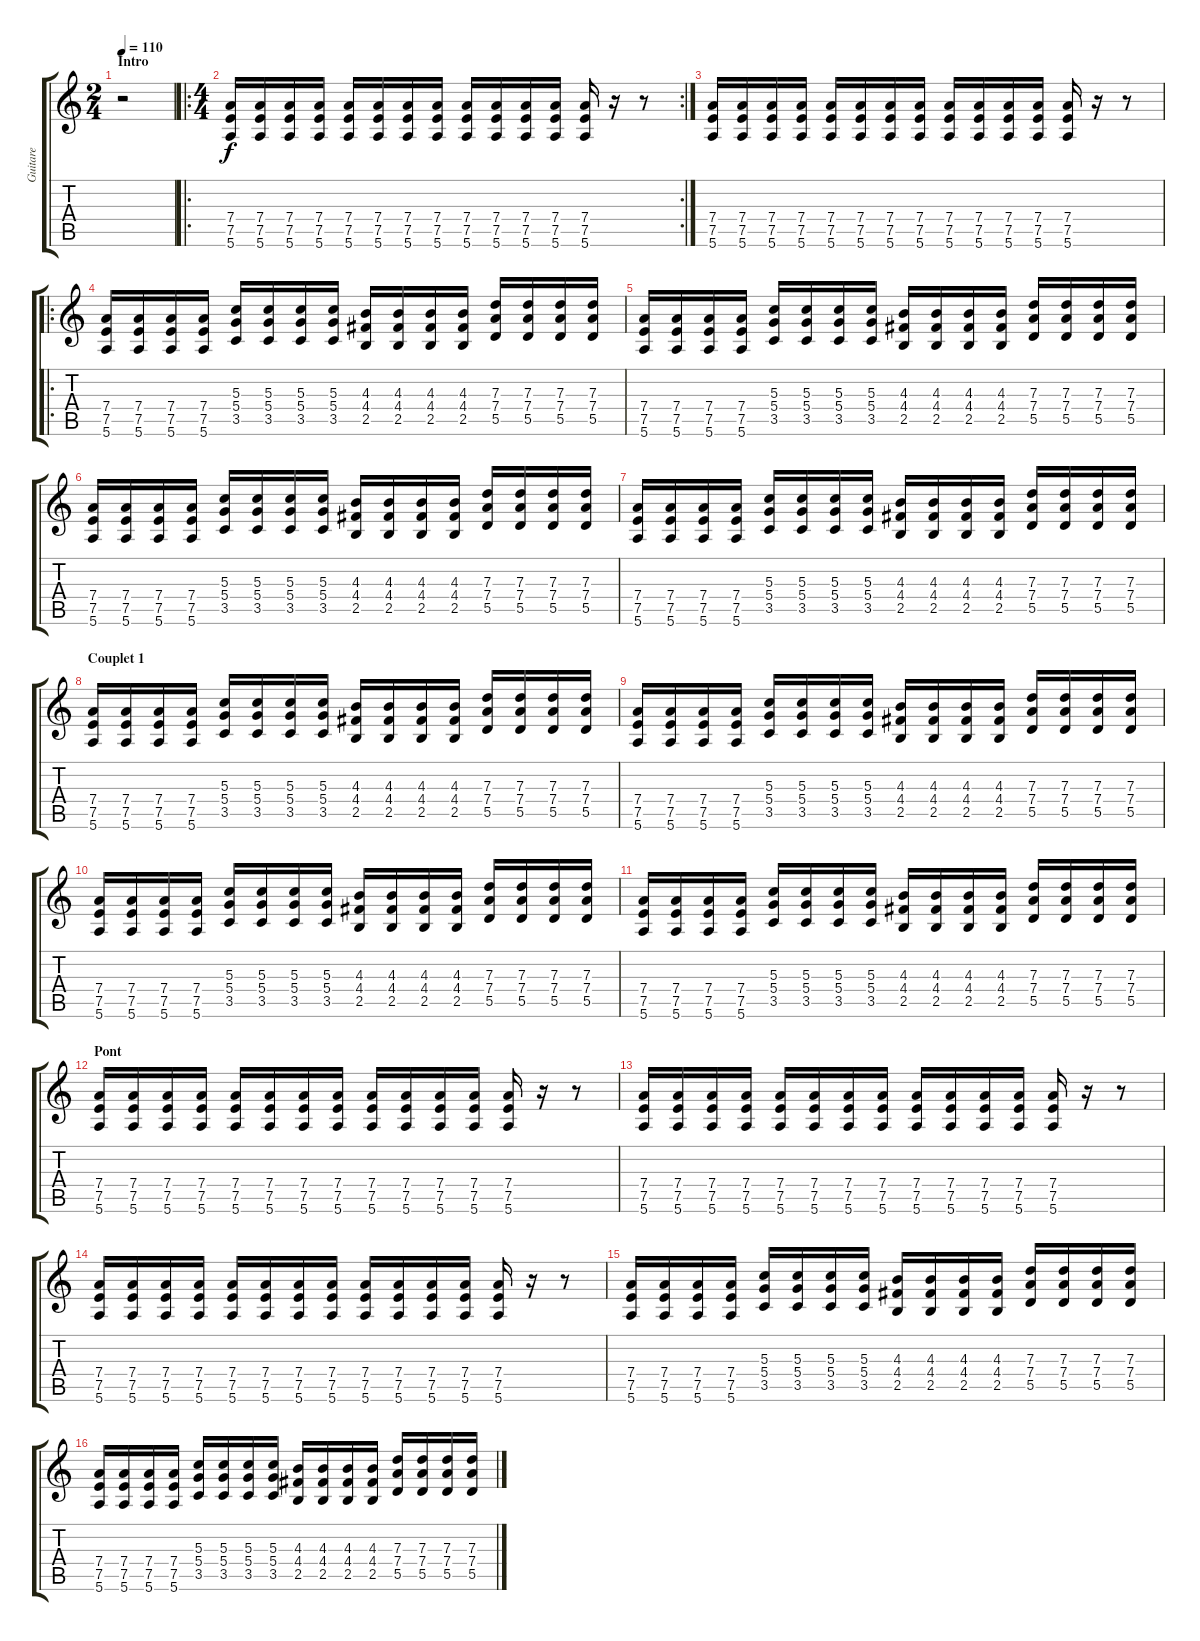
\track ("Guitare" "Guitare") {instrument overdrivenguitar}
\staff {score tabs}
\tuning (E4 B3 G3 D3 A2 E2) {hide}
\ts (2 4)
\section ("" "Intro")
\tempo 110
\clef g2
\ks c
r.2{dy f instrument overdrivenguitar} |
\ro
\rc 2
\ts (4 4)
(7.4 7.5 5.6).16 (7.4 7.5 5.6).16 (7.4 7.5 5.6).16 (7.4 7.5 5.6).16 (7.4 7.5 5.6).16 (7.4 7.5 5.6).16 (7.4 7.5 5.6).16 (7.4 7.5 5.6).16 (7.4 7.5 5.6).16 (7.4 7.5 5.6).16 (7.4 7.5 5.6).16 (7.4 7.5 5.6).16 (7.4 7.5 5.6).16 r.16 r.8 |
(7.4 7.5 5.6).16 (7.4 7.5 5.6).16 (7.4 7.5 5.6).16 (7.4 7.5 5.6).16 (7.4 7.5 5.6).16 (7.4 7.5 5.6).16 (7.4 7.5 5.6).16 (7.4 7.5 5.6).16 (7.4 7.5 5.6).16 (7.4 7.5 5.6).16 (7.4 7.5 5.6).16 (7.4 7.5 5.6).16 (7.4 7.5 5.6).16 r.16 r.8 |
\ro
(7.4 7.5 5.6).16 (7.4 7.5 5.6).16 (7.4 7.5 5.6).16 (7.4 7.5 5.6).16 (5.3 5.4 3.5).16 (5.3 5.4 3.5).16 (5.3 5.4 3.5).16 (5.3 5.4 3.5).16 (4.3 4.4 2.5).16 (4.3 4.4 2.5).16 (4.3 4.4 2.5).16 (4.3 4.4 2.5).16 (7.3 7.4 5.5).16 (7.3 7.4 5.5).16 (7.3 7.4 5.5).16 (7.3 7.4 5.5).16 |
(7.4 7.5 5.6).16 (7.4 7.5 5.6).16 (7.4 7.5 5.6).16 (7.4 7.5 5.6).16 (5.3 5.4 3.5).16 (5.3 5.4 3.5).16 (5.3 5.4 3.5).16 (5.3 5.4 3.5).16 (4.3 4.4 2.5).16 (4.3 4.4 2.5).16 (4.3 4.4 2.5).16 (4.3 4.4 2.5).16 (7.3 7.4 5.5).16 (7.3 7.4 5.5).16 (7.3 7.4 5.5).16 (7.3 7.4 5.5).16 |
(7.4 7.5 5.6).16 (7.4 7.5 5.6).16 (7.4 7.5 5.6).16 (7.4 7.5 5.6).16 (5.3 5.4 3.5).16 (5.3 5.4 3.5).16 (5.3 5.4 3.5).16 (5.3 5.4 3.5).16 (4.3 4.4 2.5).16 (4.3 4.4 2.5).16 (4.3 4.4 2.5).16 (4.3 4.4 2.5).16 (7.3 7.4 5.5).16 (7.3 7.4 5.5).16 (7.3 7.4 5.5).16 (7.3 7.4 5.5).16 |
(7.4 7.5 5.6).16 (7.4 7.5 5.6).16 (7.4 7.5 5.6).16 (7.4 7.5 5.6).16 (5.3 5.4 3.5).16 (5.3 5.4 3.5).16 (5.3 5.4 3.5).16 (5.3 5.4 3.5).16 (4.3 4.4 2.5).16 (4.3 4.4 2.5).16 (4.3 4.4 2.5).16 (4.3 4.4 2.5).16 (7.3 7.4 5.5).16 (7.3 7.4 5.5).16 (7.3 7.4 5.5).16 (7.3 7.4 5.5).16 |
\section ("" "Couplet 1")
(7.4 7.5 5.6).16 (7.4 7.5 5.6).16 (7.4 7.5 5.6).16 (7.4 7.5 5.6).16 (5.3 5.4 3.5).16 (5.3 5.4 3.5).16 (5.3 5.4 3.5).16 (5.3 5.4 3.5).16 (4.3 4.4 2.5).16 (4.3 4.4 2.5).16 (4.3 4.4 2.5).16 (4.3 4.4 2.5).16 (7.3 7.4 5.5).16 (7.3 7.4 5.5).16 (7.3 7.4 5.5).16 (7.3 7.4 5.5).16 |
(7.4 7.5 5.6).16 (7.4 7.5 5.6).16 (7.4 7.5 5.6).16 (7.4 7.5 5.6).16 (5.3 5.4 3.5).16 (5.3 5.4 3.5).16 (5.3 5.4 3.5).16 (5.3 5.4 3.5).16 (4.3 4.4 2.5).16 (4.3 4.4 2.5).16 (4.3 4.4 2.5).16 (4.3 4.4 2.5).16 (7.3 7.4 5.5).16 (7.3 7.4 5.5).16 (7.3 7.4 5.5).16 (7.3 7.4 5.5).16 |
(7.4 7.5 5.6).16 (7.4 7.5 5.6).16 (7.4 7.5 5.6).16 (7.4 7.5 5.6).16 (5.3 5.4 3.5).16 (5.3 5.4 3.5).16 (5.3 5.4 3.5).16 (5.3 5.4 3.5).16 (4.3 4.4 2.5).16 (4.3 4.4 2.5).16 (4.3 4.4 2.5).16 (4.3 4.4 2.5).16 (7.3 7.4 5.5).16 (7.3 7.4 5.5).16 (7.3 7.4 5.5).16 (7.3 7.4 5.5).16 |
(7.4 7.5 5.6).16 (7.4 7.5 5.6).16 (7.4 7.5 5.6).16 (7.4 7.5 5.6).16 (5.3 5.4 3.5).16 (5.3 5.4 3.5).16 (5.3 5.4 3.5).16 (5.3 5.4 3.5).16 (4.3 4.4 2.5).16 (4.3 4.4 2.5).16 (4.3 4.4 2.5).16 (4.3 4.4 2.5).16 (7.3 7.4 5.5).16 (7.3 7.4 5.5).16 (7.3 7.4 5.5).16 (7.3 7.4 5.5).16 |
\section ("" "Pont")
(7.4 7.5 5.6).16 (7.4 7.5 5.6).16 (7.4 7.5 5.6).16 (7.4 7.5 5.6).16 (7.4 7.5 5.6).16 (7.4 7.5 5.6).16 (7.4 7.5 5.6).16 (7.4 7.5 5.6).16 (7.4 7.5 5.6).16 (7.4 7.5 5.6).16 (7.4 7.5 5.6).16 (7.4 7.5 5.6).16 (7.4 7.5 5.6).16 r.16 r.8 |
(7.4 7.5 5.6).16 (7.4 7.5 5.6).16 (7.4 7.5 5.6).16 (7.4 7.5 5.6).16 (7.4 7.5 5.6).16 (7.4 7.5 5.6).16 (7.4 7.5 5.6).16 (7.4 7.5 5.6).16 (7.4 7.5 5.6).16 (7.4 7.5 5.6).16 (7.4 7.5 5.6).16 (7.4 7.5 5.6).16 (7.4 7.5 5.6).16 r.16 r.8 |
(7.4 7.5 5.6).16 (7.4 7.5 5.6).16 (7.4 7.5 5.6).16 (7.4 7.5 5.6).16 (7.4 7.5 5.6).16 (7.4 7.5 5.6).16 (7.4 7.5 5.6).16 (7.4 7.5 5.6).16 (7.4 7.5 5.6).16 (7.4 7.5 5.6).16 (7.4 7.5 5.6).16 (7.4 7.5 5.6).16 (7.4 7.5 5.6).16 r.16 r.8 |
(7.4 7.5 5.6).16 (7.4 7.5 5.6).16 (7.4 7.5 5.6).16 (7.4 7.5 5.6).16 (5.3 5.4 3.5).16 (5.3 5.4 3.5).16 (5.3 5.4 3.5).16 (5.3 5.4 3.5).16 (4.3 4.4 2.5).16 (4.3 4.4 2.5).16 (4.3 4.4 2.5).16 (4.3 4.4 2.5).16 (7.3 7.4 5.5).16 (7.3 7.4 5.5).16 (7.3 7.4 5.5).16 (7.3 7.4 5.5).16 |
(7.4 7.5 5.6).16 (7.4 7.5 5.6).16 (7.4 7.5 5.6).16 (7.4 7.5 5.6).16 (5.3 5.4 3.5).16 (5.3 5.4 3.5).16 (5.3 5.4 3.5).16 (5.3 5.4 3.5).16 (4.3 4.4 2.5).16 (4.3 4.4 2.5).16 (4.3 4.4 2.5).16 (4.3 4.4 2.5).16 (7.3 7.4 5.5).16 (7.3 7.4 5.5).16 (7.3 7.4 5.5).16 (7.3 7.4 5.5).16
